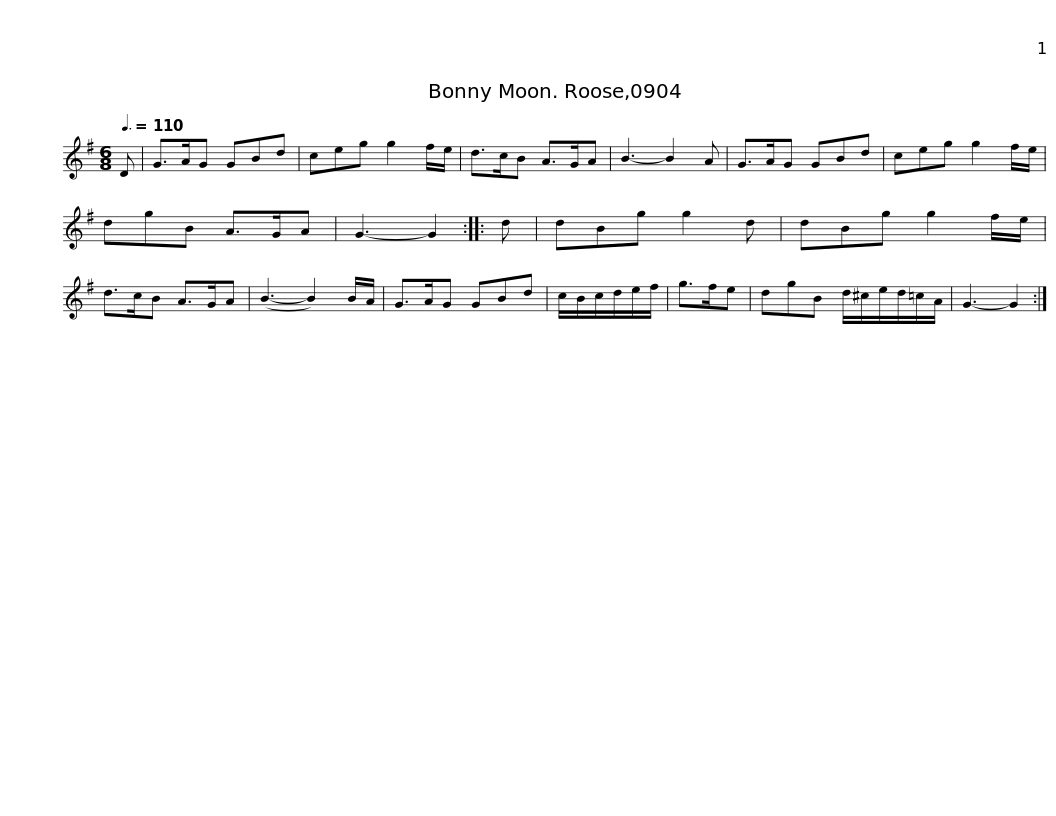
X:1
L:1/8
Q:3/8=110
M:6/8
I:linebreak $
K:G
V:1 treble
V:1
 D | G>AG GBd | ceg g2 f/e/ | d>cB A>GA | B3- B2 A | %5
 G>AG GBd | ceg g2 f/e/ | dgB A>GA |$ G3- G2 :: d | %10
 dBg g2 d | dBg g2 f/e/ | d>cB A>GA | (B3- B2) B/A/ | G>AG GBd | %15
 c/B/c/d/e/f/ | g>fe |$ dgB d/^c/e/d/=c/A/ | G3- G2 :| %19
